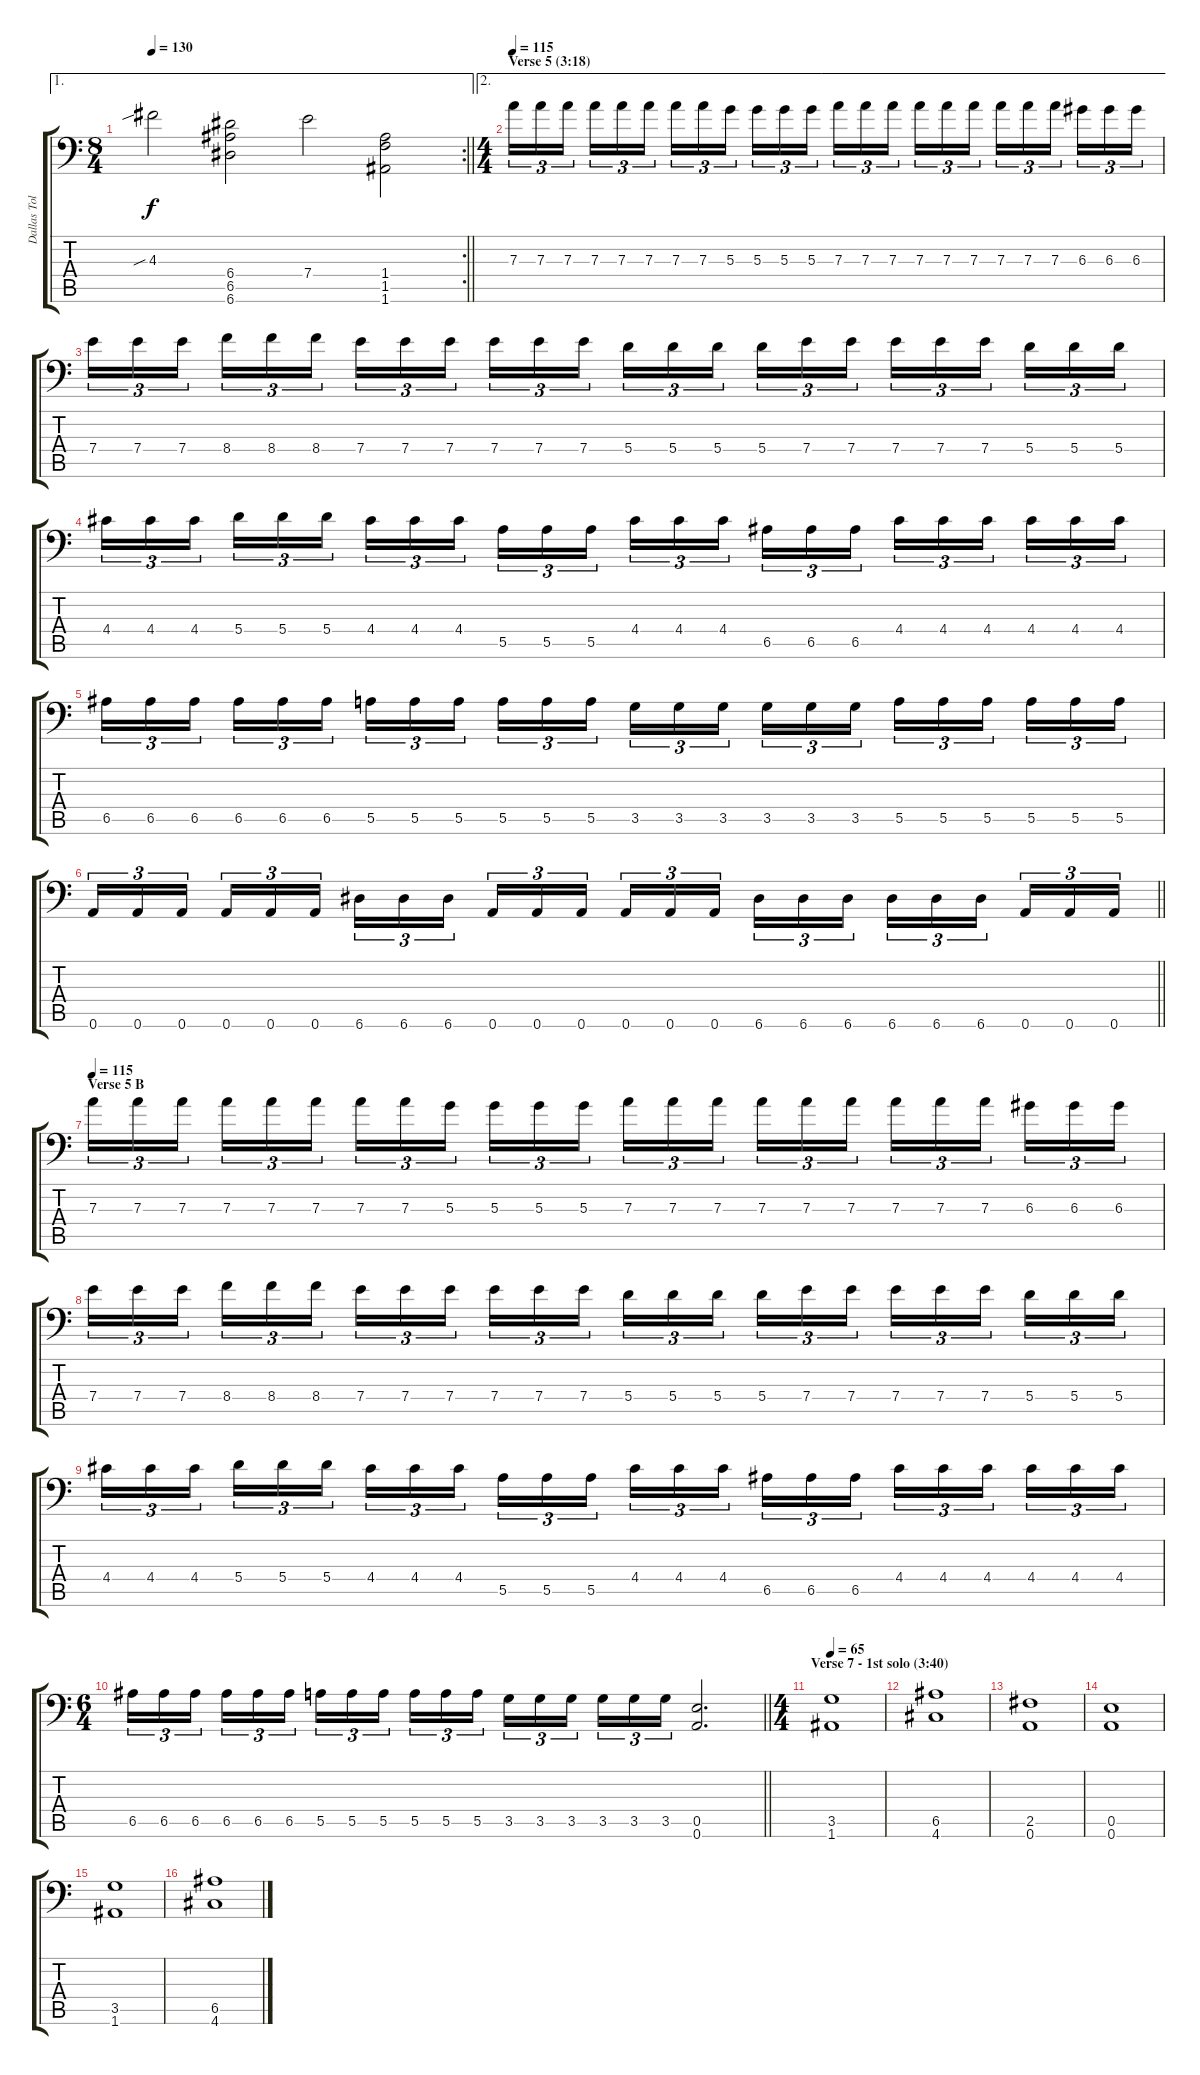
\track ("Dallas Toller-Wade" "Dallas Tol") {instrument overdrivenguitar}
\staff {score tabs}
\tuning (B3 Gb3 D3 A2 E2 A1) {hide}
\ae 1
\rc 2
\ts (8 4)
\tempo 130
\clef f4
\barLineRight lightlight
\ks c
4.3{sib}.2{dy f} (6.4 6.5 6.6).2 7.4.2 (1.4 1.5 1.6).2 |
\ae 2
\ts (4 4)
\section ("" "Verse 5 (3:18)")
\tempo 115
7.3.16{tu (3 2)} 7.3.16{tu (3 2)} 7.3.16{tu (3 2) beam splitsecondary} 7.3.16{tu (3 2)} 7.3.16{tu (3 2)} 7.3.16{tu (3 2)} 7.3.16{tu (3 2)} 7.3.16{tu (3 2)} 5.3.16{tu (3 2) beam splitsecondary} 5.3.16{tu (3 2)} 5.3.16{tu (3 2)} 5.3.16{tu (3 2)} 7.3.16{tu (3 2)} 7.3.16{tu (3 2)} 7.3.16{tu (3 2) beam splitsecondary} 7.3.16{tu (3 2)} 7.3.16{tu (3 2)} 7.3.16{tu (3 2)} 7.3.16{tu (3 2)} 7.3.16{tu (3 2)} 7.3.16{tu (3 2) beam splitsecondary} 6.3.16{tu (3 2)} 6.3.16{tu (3 2)} 6.3.16{tu (3 2)} |
7.4.16{tu (3 2)} 7.4.16{tu (3 2)} 7.4.16{tu (3 2) beam splitsecondary} 8.4.16{tu (3 2)} 8.4.16{tu (3 2)} 8.4.16{tu (3 2)} 7.4.16{tu (3 2)} 7.4.16{tu (3 2)} 7.4.16{tu (3 2) beam splitsecondary} 7.4.16{tu (3 2)} 7.4.16{tu (3 2)} 7.4.16{tu (3 2)} 5.4.16{tu (3 2)} 5.4.16{tu (3 2)} 5.4.16{tu (3 2) beam splitsecondary} 5.4.16{tu (3 2)} 7.4.16{tu (3 2)} 7.4.16{tu (3 2)} 7.4.16{tu (3 2)} 7.4.16{tu (3 2)} 7.4.16{tu (3 2) beam splitsecondary} 5.4.16{tu (3 2)} 5.4.16{tu (3 2)} 5.4.16{tu (3 2)} |
4.4.16{tu (3 2)} 4.4.16{tu (3 2)} 4.4.16{tu (3 2) beam splitsecondary} 5.4.16{tu (3 2)} 5.4.16{tu (3 2)} 5.4.16{tu (3 2)} 4.4.16{tu (3 2)} 4.4.16{tu (3 2)} 4.4.16{tu (3 2) beam splitsecondary} 5.5.16{tu (3 2)} 5.5.16{tu (3 2)} 5.5.16{tu (3 2)} 4.4.16{tu (3 2)} 4.4.16{tu (3 2)} 4.4.16{tu (3 2) beam splitsecondary} 6.5.16{tu (3 2)} 6.5.16{tu (3 2)} 6.5.16{tu (3 2)} 4.4.16{tu (3 2)} 4.4.16{tu (3 2)} 4.4.16{tu (3 2) beam splitsecondary} 4.4.16{tu (3 2)} 4.4.16{tu (3 2)} 4.4.16{tu (3 2)} |
6.5.16{tu (3 2)} 6.5.16{tu (3 2)} 6.5.16{tu (3 2) beam splitsecondary} 6.5.16{tu (3 2)} 6.5.16{tu (3 2)} 6.5.16{tu (3 2)} 5.5.16{tu (3 2)} 5.5.16{tu (3 2)} 5.5.16{tu (3 2) beam splitsecondary} 5.5.16{tu (3 2)} 5.5.16{tu (3 2)} 5.5.16{tu (3 2)} 3.5.16{tu (3 2)} 3.5.16{tu (3 2)} 3.5.16{tu (3 2) beam splitsecondary} 3.5.16{tu (3 2)} 3.5.16{tu (3 2)} 3.5.16{tu (3 2)} 5.5.16{tu (3 2)} 5.5.16{tu (3 2)} 5.5.16{tu (3 2) beam splitsecondary} 5.5.16{tu (3 2)} 5.5.16{tu (3 2)} 5.5.16{tu (3 2)} |
\barLineRight lightlight
0.6.16{tu (3 2)} 0.6.16{tu (3 2)} 0.6.16{tu (3 2) beam splitsecondary} 0.6.16{tu (3 2)} 0.6.16{tu (3 2)} 0.6.16{tu (3 2)} 6.6.16{tu (3 2)} 6.6.16{tu (3 2)} 6.6.16{tu (3 2) beam splitsecondary} 0.6.16{tu (3 2)} 0.6.16{tu (3 2)} 0.6.16{tu (3 2)} 0.6.16{tu (3 2)} 0.6.16{tu (3 2)} 0.6.16{tu (3 2) beam splitsecondary} 6.6.16{tu (3 2)} 6.6.16{tu (3 2)} 6.6.16{tu (3 2)} 6.6.16{tu (3 2)} 6.6.16{tu (3 2)} 6.6.16{tu (3 2) beam splitsecondary} 0.6.16{tu (3 2)} 0.6.16{tu (3 2)} 0.6.16{tu (3 2)} |
\section ("" "Verse 5 B")
\tempo 115
7.3.16{tu (3 2)} 7.3.16{tu (3 2)} 7.3.16{tu (3 2) beam splitsecondary} 7.3.16{tu (3 2)} 7.3.16{tu (3 2)} 7.3.16{tu (3 2)} 7.3.16{tu (3 2)} 7.3.16{tu (3 2)} 5.3.16{tu (3 2) beam splitsecondary} 5.3.16{tu (3 2)} 5.3.16{tu (3 2)} 5.3.16{tu (3 2)} 7.3.16{tu (3 2)} 7.3.16{tu (3 2)} 7.3.16{tu (3 2) beam splitsecondary} 7.3.16{tu (3 2)} 7.3.16{tu (3 2)} 7.3.16{tu (3 2)} 7.3.16{tu (3 2)} 7.3.16{tu (3 2)} 7.3.16{tu (3 2) beam splitsecondary} 6.3.16{tu (3 2)} 6.3.16{tu (3 2)} 6.3.16{tu (3 2)} |
7.4.16{tu (3 2)} 7.4.16{tu (3 2)} 7.4.16{tu (3 2) beam splitsecondary} 8.4.16{tu (3 2)} 8.4.16{tu (3 2)} 8.4.16{tu (3 2)} 7.4.16{tu (3 2)} 7.4.16{tu (3 2)} 7.4.16{tu (3 2) beam splitsecondary} 7.4.16{tu (3 2)} 7.4.16{tu (3 2)} 7.4.16{tu (3 2)} 5.4.16{tu (3 2)} 5.4.16{tu (3 2)} 5.4.16{tu (3 2) beam splitsecondary} 5.4.16{tu (3 2)} 7.4.16{tu (3 2)} 7.4.16{tu (3 2)} 7.4.16{tu (3 2)} 7.4.16{tu (3 2)} 7.4.16{tu (3 2) beam splitsecondary} 5.4.16{tu (3 2)} 5.4.16{tu (3 2)} 5.4.16{tu (3 2)} |
4.4.16{tu (3 2)} 4.4.16{tu (3 2)} 4.4.16{tu (3 2) beam splitsecondary} 5.4.16{tu (3 2)} 5.4.16{tu (3 2)} 5.4.16{tu (3 2)} 4.4.16{tu (3 2)} 4.4.16{tu (3 2)} 4.4.16{tu (3 2) beam splitsecondary} 5.5.16{tu (3 2)} 5.5.16{tu (3 2)} 5.5.16{tu (3 2)} 4.4.16{tu (3 2)} 4.4.16{tu (3 2)} 4.4.16{tu (3 2) beam splitsecondary} 6.5.16{tu (3 2)} 6.5.16{tu (3 2)} 6.5.16{tu (3 2)} 4.4.16{tu (3 2)} 4.4.16{tu (3 2)} 4.4.16{tu (3 2) beam splitsecondary} 4.4.16{tu (3 2)} 4.4.16{tu (3 2)} 4.4.16{tu (3 2)} |
\ts (6 4)
\barLineRight lightlight
6.5.16{tu (3 2)} 6.5.16{tu (3 2)} 6.5.16{tu (3 2) beam splitsecondary} 6.5.16{tu (3 2)} 6.5.16{tu (3 2)} 6.5.16{tu (3 2) beam splitsecondary} 5.5.16{tu (3 2)} 5.5.16{tu (3 2)} 5.5.16{tu (3 2) beam splitsecondary} 5.5.16{tu (3 2)} 5.5.16{tu (3 2)} 5.5.16{tu (3 2) beam splitsecondary} 3.5.16{tu (3 2)} 3.5.16{tu (3 2)} 3.5.16{tu (3 2) beam splitsecondary} 3.5.16{tu (3 2)} 3.5.16{tu (3 2)} 3.5.16{tu (3 2)} (0.5 0.6).2{d} |
\ts (4 4)
\section ("" "Verse 7 - 1st solo (3:40)")
\tempo 65
(3.5 1.6).1 |
(6.5 4.6).1 |
(2.5 0.6).1 |
(0.5 0.6).1 |
(3.5 1.6).1 |
(6.5 4.6).1
